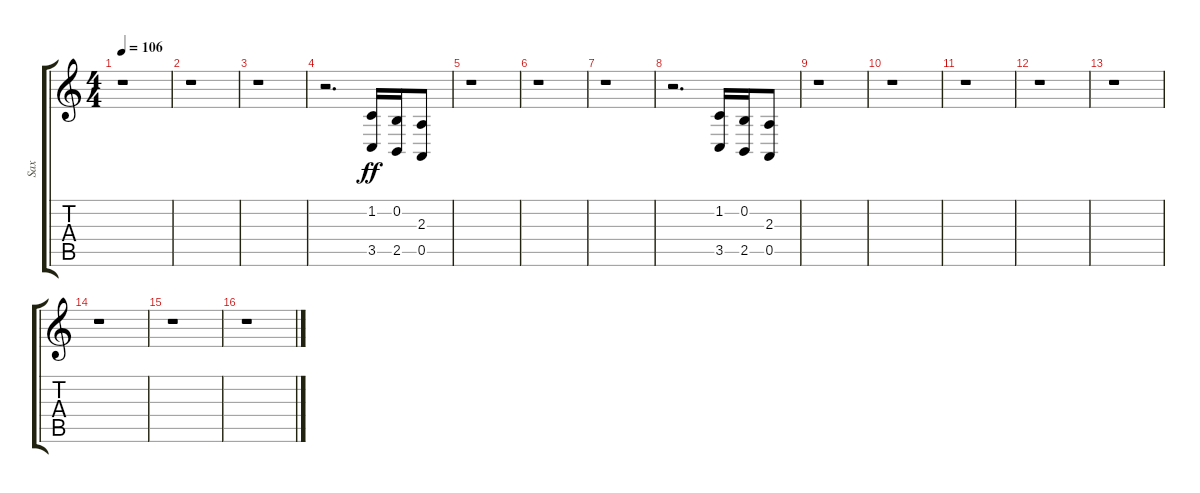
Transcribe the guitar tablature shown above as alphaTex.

\track ("Sax" "Sax") {instrument baritonesax}
\staff {score tabs}
\tuning (E4 B3 G3 D3 A2 E2) {hide}
\ts (4 4)
\tempo 106
\clef g2
\ks c
r.1{dy ff} |
r.1 |
r.1 |
r.2{d} (1.2 3.5).16 (0.2 2.5).16 (2.3 0.5).8 |
r.1 |
r.1 |
r.1 |
r.2{d} (1.2 3.5).16 (0.2 2.5).16 (2.3 0.5).8 |
r.1 |
r.1 |
r.1 |
r.1 |
r.1 |
r.1 |
r.1 |
r.1
